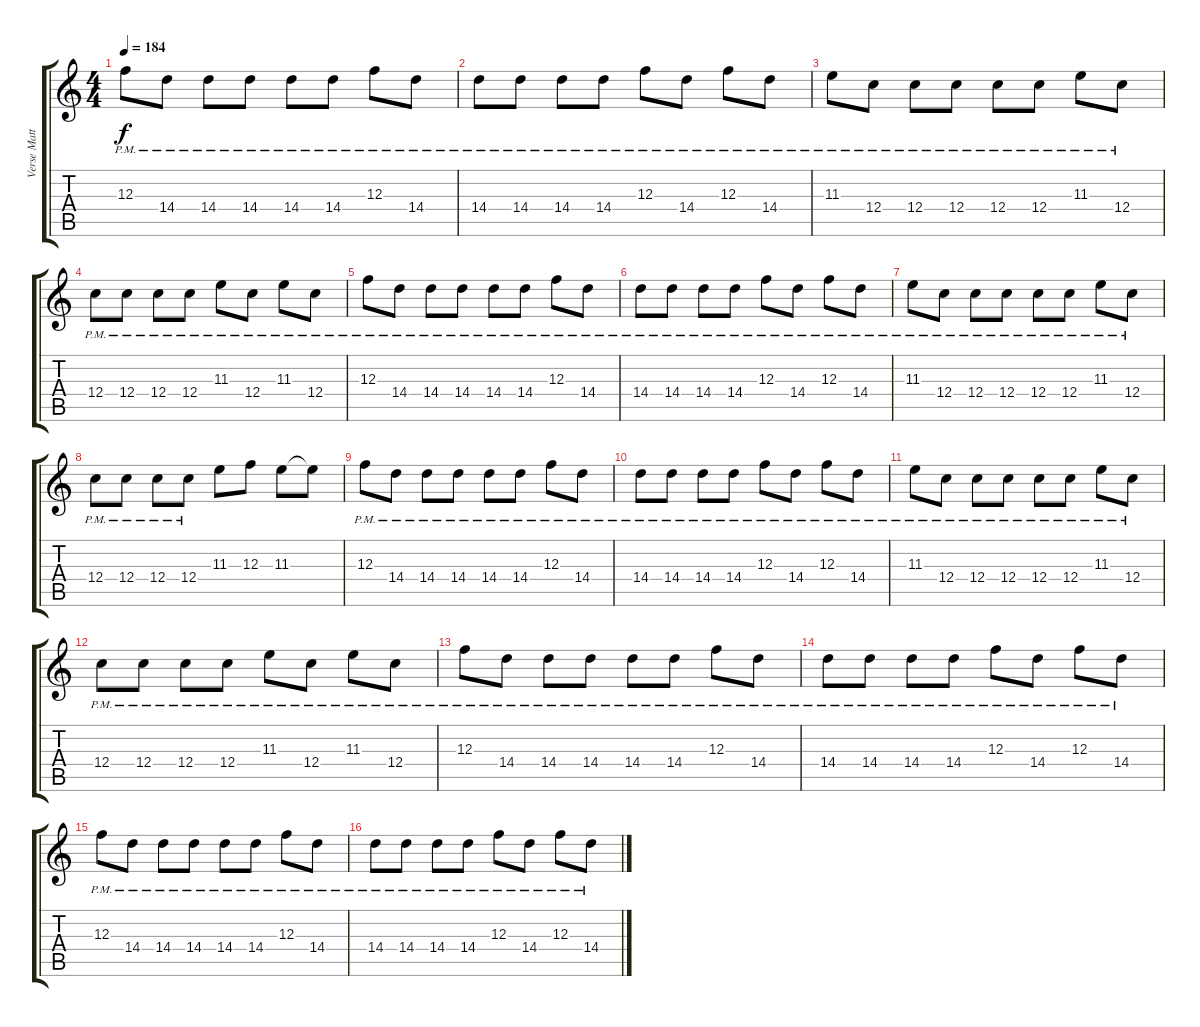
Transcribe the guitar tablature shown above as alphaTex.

\track ("Verse Matt Tuck" "Verse Matt") {instrument distortionguitar}
\staff {score tabs}
\tuning (D4 A3 F3 C3 G2 C2) {hide}
\ts (4 4)
\tempo 184
\clef g2
\ks c
12.3{pm}.8{dy f} 14.4{pm}.8 14.4{pm}.8 14.4{pm}.8 14.4{pm}.8 14.4{pm}.8 12.3{pm}.8 14.4{pm}.8 |
14.4{pm}.8 14.4{pm}.8 14.4{pm}.8 14.4{pm}.8 12.3{pm}.8 14.4{pm}.8 12.3{pm}.8 14.4{pm}.8 |
11.3{pm}.8 12.4{pm}.8 12.4{pm}.8 12.4{pm}.8 12.4{pm}.8 12.4{pm}.8 11.3{pm}.8 12.4{pm}.8 |
12.4{pm}.8 12.4{pm}.8 12.4{pm}.8 12.4{pm}.8 11.3{pm}.8 12.4{pm}.8 11.3{pm}.8 12.4{pm}.8 |
12.3{pm}.8 14.4{pm}.8 14.4{pm}.8 14.4{pm}.8 14.4{pm}.8 14.4{pm}.8 12.3{pm}.8 14.4{pm}.8 |
14.4{pm}.8 14.4{pm}.8 14.4{pm}.8 14.4{pm}.8 12.3{pm}.8 14.4{pm}.8 12.3{pm}.8 14.4{pm}.8 |
11.3{pm}.8 12.4{pm}.8 12.4{pm}.8 12.4{pm}.8 12.4{pm}.8 12.4{pm}.8 11.3{pm}.8 12.4{pm}.8 |
12.4{pm}.8 12.4{pm}.8 12.4{pm}.8 12.4{pm}.8 11.3.8 12.3.8 11.3.8 11.3{t}.8 |
12.3{pm}.8 14.4{pm}.8 14.4{pm}.8 14.4{pm}.8 14.4{pm}.8 14.4{pm}.8 12.3{pm}.8 14.4{pm}.8 |
14.4{pm}.8 14.4{pm}.8 14.4{pm}.8 14.4{pm}.8 12.3{pm}.8 14.4{pm}.8 12.3{pm}.8 14.4{pm}.8 |
11.3{pm}.8 12.4{pm}.8 12.4{pm}.8 12.4{pm}.8 12.4{pm}.8 12.4{pm}.8 11.3{pm}.8 12.4{pm}.8 |
12.4{pm}.8 12.4{pm}.8 12.4{pm}.8 12.4{pm}.8 11.3{pm}.8 12.4{pm}.8 11.3{pm}.8 12.4{pm}.8 |
12.3{pm}.8 14.4{pm}.8 14.4{pm}.8 14.4{pm}.8 14.4{pm}.8 14.4{pm}.8 12.3{pm}.8 14.4{pm}.8 |
14.4{pm}.8 14.4{pm}.8 14.4{pm}.8 14.4{pm}.8 12.3{pm}.8 14.4{pm}.8 12.3{pm}.8 14.4{pm}.8 |
12.3{pm}.8 14.4{pm}.8 14.4{pm}.8 14.4{pm}.8 14.4{pm}.8 14.4{pm}.8 12.3{pm}.8 14.4{pm}.8 |
14.4{pm}.8 14.4{pm}.8 14.4{pm}.8 14.4{pm}.8 12.3{pm}.8 14.4{pm}.8 12.3{pm}.8 14.4{pm}.8
